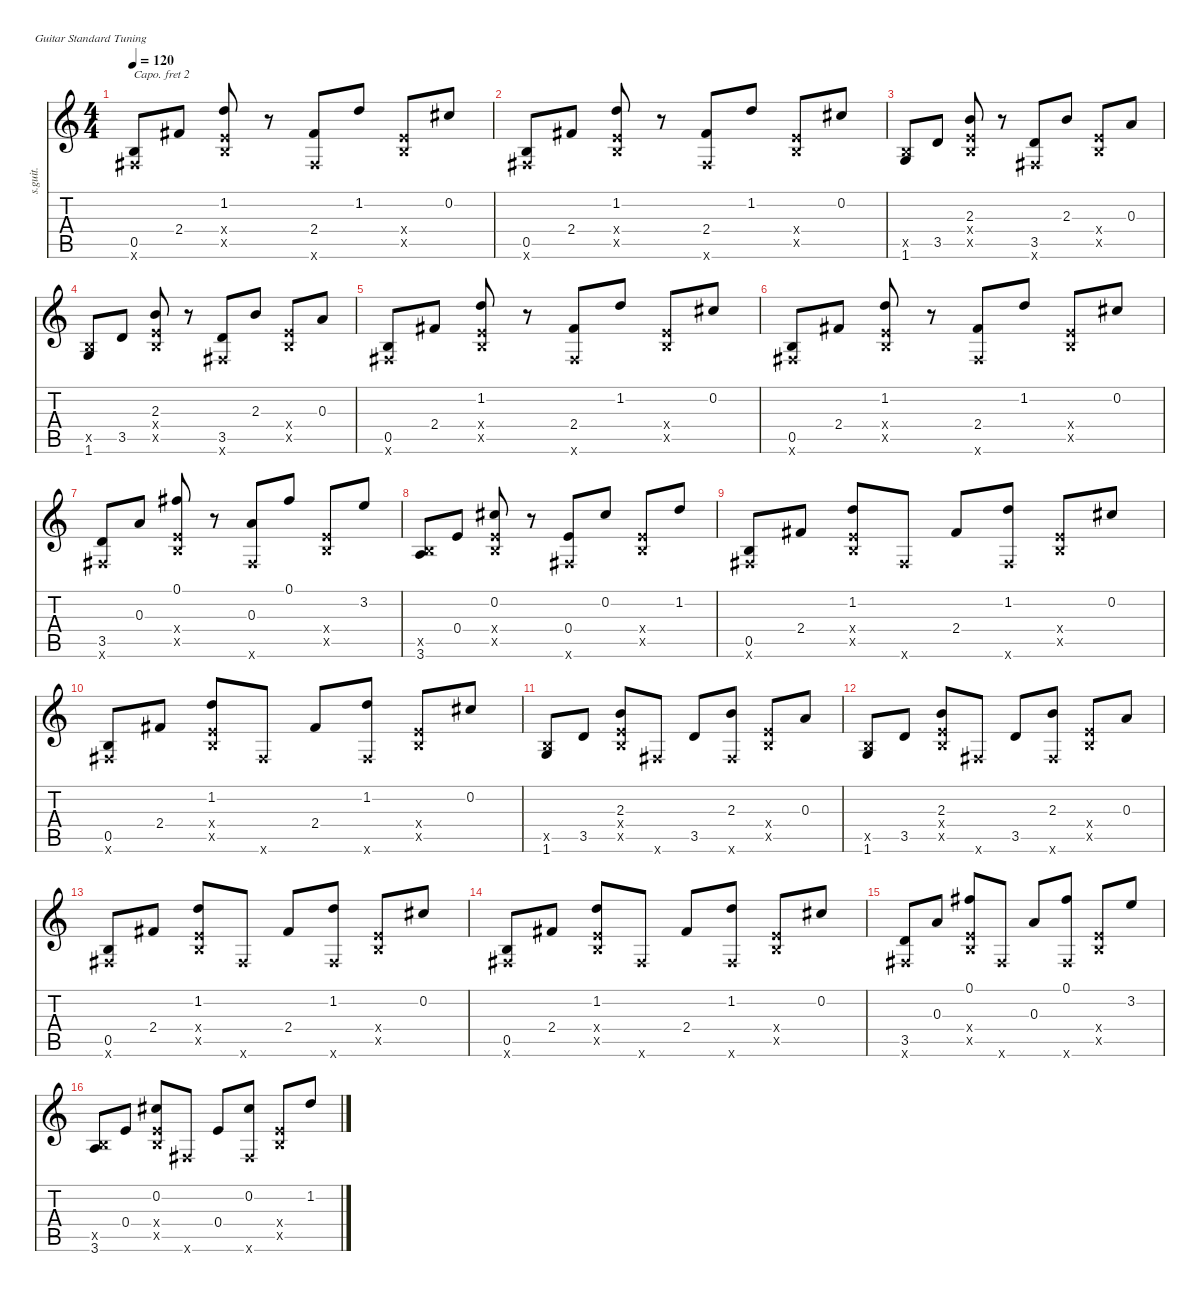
\defaultSystemsLayout 4
\hideDynamics
\bracketExtendMode nobrackets
\otherSystemsTrackNameOrientation horizontal
\track ("Steel Guitar" "s.guit.") {instrument acousticguitarsteel}
\staff {score tabs}
\capo 2
\tuning (E4 B3 G3 D3 A2 E2)
\ts (4 4)
\tempo 120
\clef g2
\ks c
(0.5 0.6{x acc #}).8{dy mf beam Up} 2.4{acc #}.8{beam Up} (1.2 0.5{x} 0.4{x}).8{beam Up} r.8{beam Up} (2.4{acc #} 0.6{x acc #}).8{beam Up} 1.2.8{beam Up} (0.5{x} 0.4{x}).8{beam Up} 0.2{acc #}.8{beam Up} |
(0.5 0.6{x acc #}).8{beam Up} 2.4{acc #}.8{beam Up} (1.2 0.5{x} 0.4{x}).8{beam Up} r.8{beam Up} (2.4{acc #} 0.6{x acc #}).8{beam Up} 1.2.8{beam Up} (0.5{x} 0.4{x}).8{beam Up} 0.2{acc #}.8{beam Up} |
(1.6 0.5{x}).8{beam Up} 3.5.8{beam Up} (2.3 0.5{x} 0.4{x}).8{beam Up} r.8{beam Up} (3.5 0.6{x acc #}).8{beam Up} 2.3.8{beam Up} (0.5{x} 0.4{x}).8{beam Up} 0.3.8{beam Up} |
(1.6 0.5{x}).8{beam Up} 3.5.8{beam Up} (2.3 0.5{x} 0.4{x}).8{beam Up} r.8{beam Up} (3.5 0.6{x acc #}).8{beam Up} 2.3.8{beam Up} (0.5{x} 0.4{x}).8{beam Up} 0.3.8{beam Up} |
(0.5 0.6{x acc #}).8{beam Up} 2.4{acc #}.8{beam Up} (1.2 0.5{x} 0.4{x}).8{beam Up} r.8{beam Up} (2.4{acc #} 0.6{x acc #}).8{beam Up} 1.2.8{beam Up} (0.5{x} 0.4{x}).8{beam Up} 0.2{acc #}.8{beam Up} |
(0.5 0.6{x acc #}).8{beam Up} 2.4{acc #}.8{beam Up} (1.2 0.5{x} 0.4{x}).8{beam Up} r.8{beam Up} (2.4{acc #} 0.6{x acc #}).8{beam Up} 1.2.8{beam Up} (0.5{x} 0.4{x}).8{beam Up} 0.2{acc #}.8{beam Up} |
(3.5 0.6{x acc #}).8{beam Up} 0.3.8{beam Up} (0.1{acc #} 0.4{x} 0.5{x}).8{beam Up} r.8{beam Up} (0.3 0.6{x acc #}).8{beam Up} 0.1{acc #}.8{beam Up} (0.4{x} 0.5{x}).8{beam Up} 3.2.8{beam Up} |
(3.6 0.5{x}).8{beam Up} 0.4.8{beam Up} (0.2{acc #} 0.4{x} 0.5{x}).8{beam Up} r.8{beam Up} (0.4 0.6{x acc #}).8{beam Up} 0.2{acc #}.8{beam Up} (0.4{x} 0.5{x}).8{beam Up} 1.2.8{beam Up} |
(0.5 0.6{x acc #}).8{beam Up} 2.4{acc #}.8{beam Up} (1.2 0.5{x} 0.4{x}).8{beam Up} 0.6{x acc #}.8{beam Up} 2.4{acc #}.8{beam Up} (1.2 0.6{x acc #}).8{beam Up} (0.5{x} 0.4{x}).8{beam Up} 0.2{acc #}.8{beam Up} |
(0.5 0.6{x acc #}).8{beam Up} 2.4{acc #}.8{beam Up} (1.2 0.5{x} 0.4{x}).8{beam Up} 0.6{x acc #}.8{beam Up} 2.4{acc #}.8{beam Up} (1.2 0.6{x acc #}).8{beam Up} (0.5{x} 0.4{x}).8{beam Up} 0.2{acc #}.8{beam Up} |
(1.6 0.5{x}).8{beam Up} 3.5.8{beam Up} (2.3 0.5{x} 0.4{x}).8{beam Up} 0.6{x acc #}.8{beam Up} 3.5.8{beam Up} (2.3 0.6{x acc #}).8{beam Up} (0.5{x} 0.4{x}).8{beam Up} 0.3.8{beam Up} |
(1.6 0.5{x}).8{beam Up} 3.5.8{beam Up} (2.3 0.5{x} 0.4{x}).8{beam Up} 0.6{x acc #}.8{beam Up} 3.5.8{beam Up} (2.3 0.6{x acc #}).8{beam Up} (0.5{x} 0.4{x}).8{beam Up} 0.3.8{beam Up} |
(0.5 0.6{x acc #}).8{beam Up} 2.4{acc #}.8{beam Up} (1.2 0.5{x} 0.4{x}).8{beam Up} 0.6{x acc #}.8{beam Up} 2.4{acc #}.8{beam Up} (1.2 0.6{x acc #}).8{beam Up} (0.5{x} 0.4{x}).8{beam Up} 0.2{acc #}.8{beam Up} |
(0.5 0.6{x acc #}).8{beam Up} 2.4{acc #}.8{beam Up} (1.2 0.5{x} 0.4{x}).8{beam Up} 0.6{x acc #}.8{beam Up} 2.4{acc #}.8{beam Up} (1.2 0.6{x acc #}).8{beam Up} (0.5{x} 0.4{x}).8{beam Up} 0.2{acc #}.8{beam Up} |
(3.5 0.6{x acc #}).8{beam Up} 0.3.8{beam Up} (0.1{acc #} 0.4{x} 0.5{x}).8{beam Up} 0.6{x acc #}.8{beam Up} 0.3.8{beam Up} (0.1{acc #} 0.6{x acc #}).8{beam Up} (0.4{x} 0.5{x}).8{beam Up} 3.2.8{beam Up} |
(3.6 0.5{x}).8{beam Up} 0.4.8{beam Up} (0.2{acc #} 0.4{x} 0.5{x}).8{beam Up} 0.6{x acc #}.8{beam Up} 0.4.8{beam Up} (0.2{acc #} 0.6{x acc #}).8{beam Up} (0.4{x} 0.5{x}).8{beam Up} 1.2.8{beam Up}
